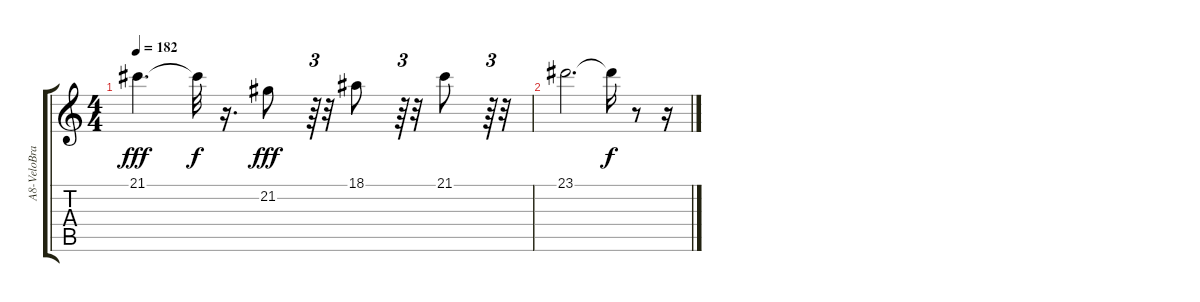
\track ("A8-VeloBrass 2 " "A8-VeloBra") {instrument synthbrass2}
\staff {score tabs}
\tuning (E4 B3 G3 D3 A2 E2) {hide}
\ts (4 4)
\tempo 182
\clef g2
\ks c
21.1.4{d dy fff} 21.1{t}.32{dy f} r.16{d} 21.2.8{dy fff} r.64{tu (3 2)} r.32 18.1.8 r.64{tu (3 2)} r.32 21.1.8 r.64{tu (3 2)} r.32 |
23.1.2{d} 23.1{t}.16{dy f} r.8 r.16
